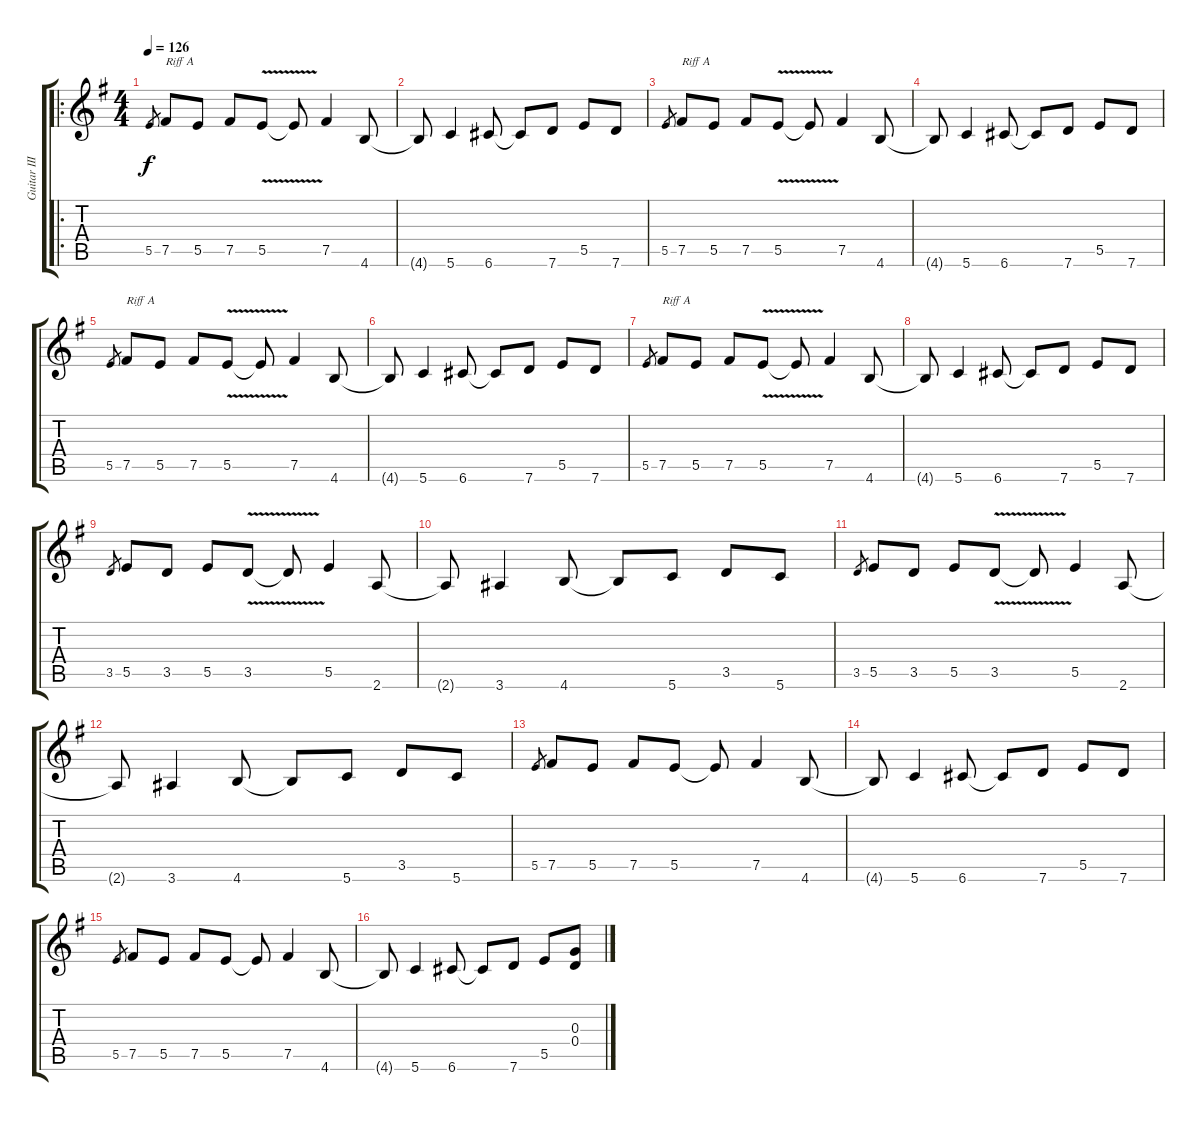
\track ("Guitar III" "Guitar III") {instrument distortionguitar}
\staff {score tabs}
\tuning (D4 B3 G3 D3 B2 G2) {hide}
\ro
\ts (4 4)
\tempo 126
\clef g2
\ks g
5.5.8{gr dy f} 7.5.8{txt "Riff A"} 5.5.8 7.5.8 5.5{v}.8 5.5{t}.8 7.5.4 4.6.8 |
4.6{t}.8 5.6.4 6.6.8 6.6{t}.8 7.6.8 5.5.8 7.6.8 |
5.5.8{gr} 7.5.8{txt "Riff A"} 5.5.8 7.5.8 5.5{v}.8 5.5{t}.8 7.5.4 4.6.8 |
4.6{t}.8 5.6.4 6.6.8 6.6{t}.8 7.6.8 5.5.8 7.6.8 |
5.5.8{gr} 7.5.8{txt "Riff A"} 5.5.8 7.5.8 5.5{v}.8 5.5{t}.8 7.5.4 4.6.8 |
4.6{t}.8 5.6.4 6.6.8 6.6{t}.8 7.6.8 5.5.8 7.6.8 |
5.5.8{gr} 7.5.8{txt "Riff A"} 5.5.8 7.5.8 5.5{v}.8 5.5{t}.8 7.5.4 4.6.8 |
4.6{t}.8 5.6.4 6.6.8 6.6{t}.8 7.6.8 5.5.8 7.6.8 |
3.5.8{gr} 5.5.8 3.5.8 5.5.8 3.5{v}.8 3.5{t}.8 5.5.4 2.6.8 |
2.6{t}.8 3.6.4 4.6.8 4.6{t}.8 5.6.8 3.5.8 5.6.8 |
3.5.8{gr} 5.5.8 3.5.8 5.5.8 3.5{v}.8 3.5{t}.8 5.5.4 2.6.8 |
2.6{t}.8 3.6.4 4.6.8 4.6{t}.8 5.6.8 3.5.8 5.6.8 |
5.5.8{gr} 7.5.8 5.5.8 7.5.8 5.5.8 5.5{t}.8 7.5.4 4.6.8 |
4.6{t}.8 5.6.4 6.6.8 6.6{t}.8 7.6.8 5.5.8 7.6.8 |
5.5.8{gr} 7.5.8 5.5.8 7.5.8 5.5.8 5.5{t}.8 7.5.4 4.6.8 |
4.6{t}.8 5.6.4 6.6.8 6.6{t}.8 7.6.8 5.5.8 (0.3 0.4).8
